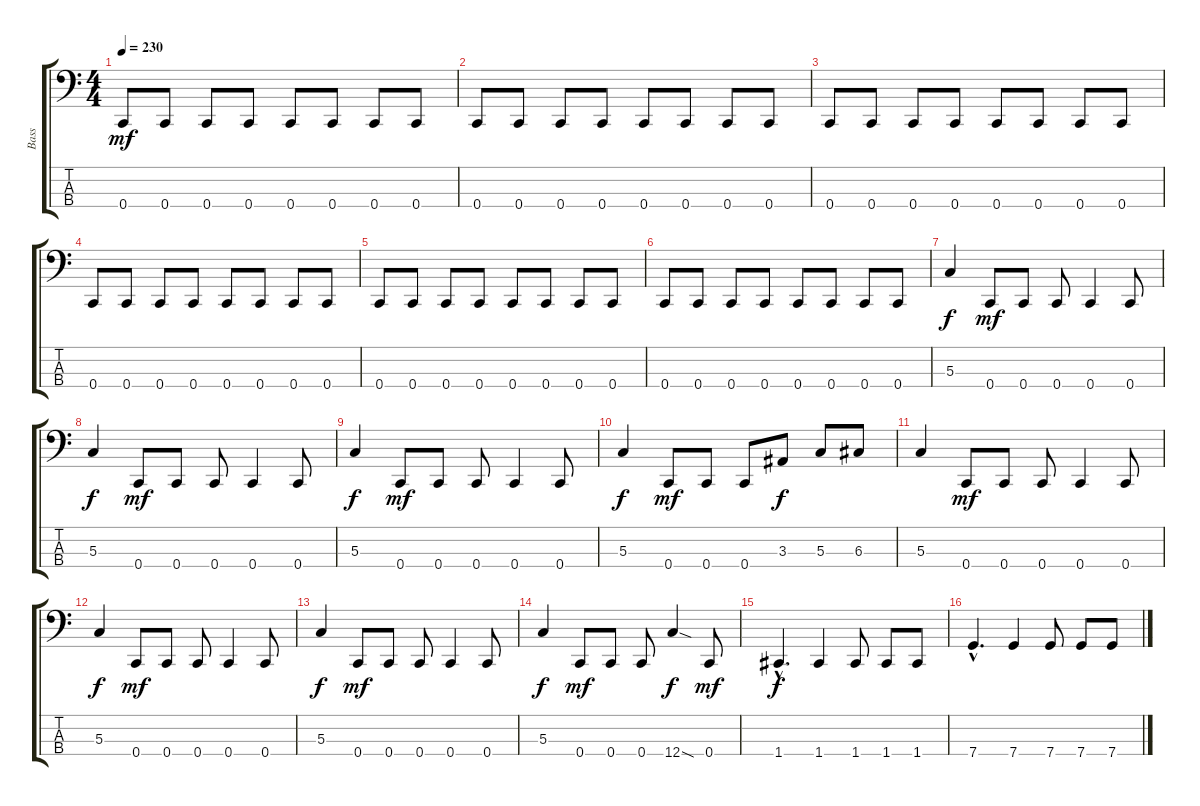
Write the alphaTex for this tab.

\track ("Bass" "Bass") {instrument electricbasspick}
\staff {score tabs}
\tuning (F2 C2 G1 C1) {hide}
\ts (4 4)
\tempo 230
\clef f4
\ks c
0.4.8{dy mf} 0.4.8 0.4.8 0.4.8 0.4.8 0.4.8 0.4.8 0.4.8 |
0.4.8 0.4.8 0.4.8 0.4.8 0.4.8 0.4.8 0.4.8 0.4.8 |
0.4.8 0.4.8 0.4.8 0.4.8 0.4.8 0.4.8 0.4.8 0.4.8 |
0.4.8 0.4.8 0.4.8 0.4.8 0.4.8 0.4.8 0.4.8 0.4.8 |
0.4.8 0.4.8 0.4.8 0.4.8 0.4.8 0.4.8 0.4.8 0.4.8 |
0.4.8 0.4.8 0.4.8 0.4.8 0.4.8 0.4.8 0.4.8 0.4.8 |
5.3.4{dy f volume 10} 0.4.8{dy mf} 0.4.8 0.4.8 0.4.4 0.4.8 |
5.3.4{dy f} 0.4.8{dy mf} 0.4.8 0.4.8 0.4.4 0.4.8 |
5.3.4{dy f} 0.4.8{dy mf} 0.4.8 0.4.8 0.4.4 0.4.8 |
5.3.4{dy f} 0.4.8{dy mf} 0.4.8 0.4.8 3.3.8{dy f} 5.3.8 6.3.8 |
5.3.4 0.4.8{dy mf} 0.4.8 0.4.8 0.4.4 0.4.8 |
5.3.4{dy f} 0.4.8{dy mf} 0.4.8 0.4.8 0.4.4 0.4.8 |
5.3.4{dy f} 0.4.8{dy mf} 0.4.8 0.4.8 0.4.4 0.4.8 |
5.3.4{dy f} 0.4.8{dy mf} 0.4.8 0.4.8 12.4{sod}.4{dy f} 0.4.8{dy mf} |
1.4{hac}.4{d dy f volume 11} 1.4.4 1.4.8 1.4.8 1.4.8 |
7.4{hac}.4{d} 7.4.4 7.4.8 7.4.8 7.4.8
